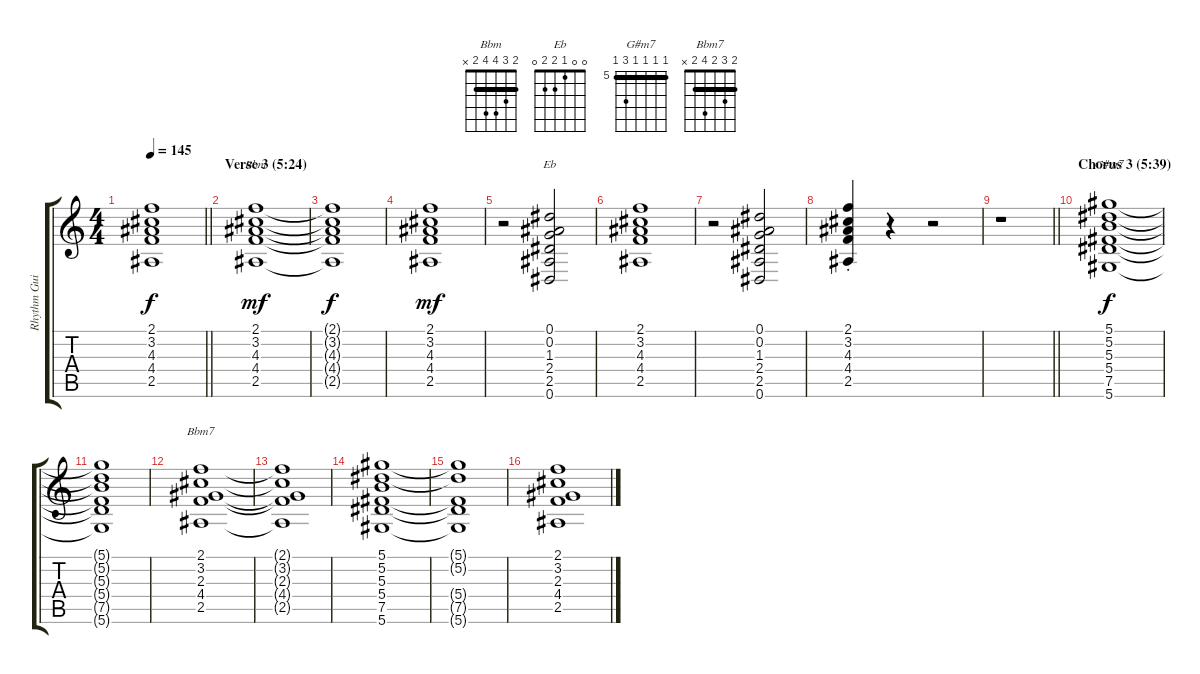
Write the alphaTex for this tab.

\track ("Rhythm Guitar" "Rhythm Gui") {instrument electricguitarjazz}
\staff {score tabs}
\tuning (Eb4 Bb3 Gb3 Db3 Ab2 Eb2) {hide}
\chord ("Bbm" 2 3 4 4 2 x) {barre 2}
\chord ("Eb" 0 0 1 2 2 0)
\chord ("G#m7" 5 5 5 5 7 5) {firstfret 5 barre 5}
\chord ("Bbm7" 2 3 2 4 2 x) {barre 2}
\ts (4 4)
\tempo 145
\clef g2
\barLineRight lightlight
\ks c
(2.1{t} 3.2{t} 4.3{t} 4.4{t} 2.5{t}).1{dy f} |
\section ("" "Verse 3 (5:24)")
(2.1 3.2 4.3 4.4 2.5).1{ch "Bbm" dy mf} |
(2.1{t} 3.2{t} 4.3{t} 4.4{t} 2.5{t}).1{dy f} |
(2.1 3.2 4.3 4.4 2.5).1{dy mf} |
r.2 (0.1 0.2 1.3 2.4 2.5 0.6).2{ch "Eb"} |
(2.1 3.2 4.3 4.4 2.5).1 |
r.2 (0.1 0.2 1.3 2.4 2.5 0.6).2 |
(2.1{st} 3.2{st} 4.3{st} 4.4{st} 2.5{st}).4 r.4 r.2 |
\barLineRight lightlight
r.1 |
\section ("" "Chorus 3 (5:39)")
(5.1 5.2 5.3 5.4 7.5 5.6).1{ch "G#m7" dy f} |
(5.1{t} 5.2{t} 5.3{t} 5.4{t} 7.5{t} 5.6{t}).1 |
(2.1 3.2 2.3 4.4 2.5).1{ch "Bbm7"} |
(2.1{t} 3.2{t} 2.3{t} 4.4{t} 2.5{t}).1 |
(5.1 5.2 5.3 5.4 7.5 5.6).1 |
(5.1{t} 5.2{t} 5.4{t} 7.5{t} 5.6{t}).1 |
(2.1 3.2 2.3 4.4 2.5).1
